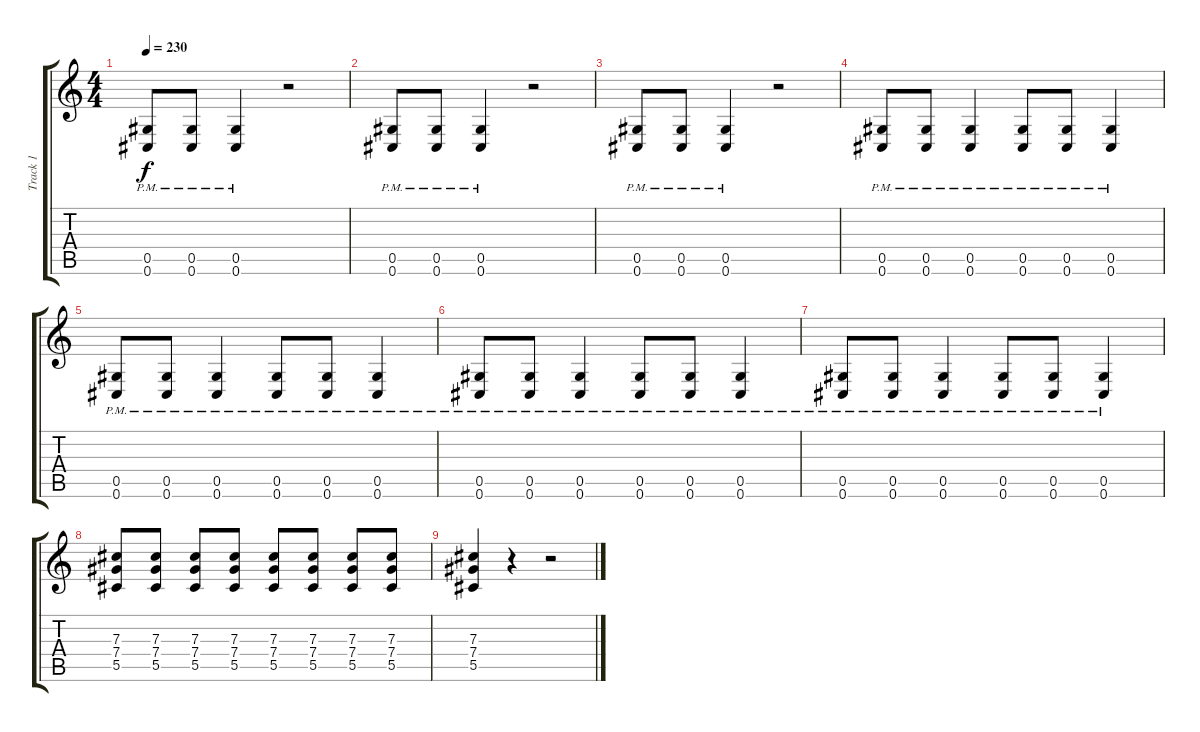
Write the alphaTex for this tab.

\track ("Track 1" "Track 1") {instrument distortionguitar}
\staff {score tabs}
\tuning (Eb4 Bb3 Gb3 Db3 Ab2 Db2) {hide}
\ts (4 4)
\tempo 230
\clef g2
\ks c
(0.5{pm} 0.6{pm}).8{dy f} (0.5{pm} 0.6{pm}).8 (0.5{pm} 0.6{pm}).4 r.2 |
(0.5{pm} 0.6{pm}).8 (0.5{pm} 0.6{pm}).8 (0.5{pm} 0.6{pm}).4 r.2 |
(0.5{pm} 0.6{pm}).8 (0.5{pm} 0.6{pm}).8 (0.5{pm} 0.6{pm}).4 r.2 |
(0.5{pm} 0.6{pm}).8 (0.5{pm} 0.6{pm}).8 (0.5{pm} 0.6{pm}).4 (0.5{pm} 0.6{pm}).8 (0.5{pm} 0.6{pm}).8 (0.5{pm} 0.6{pm}).4 |
(0.5{pm} 0.6{pm}).8 (0.5{pm} 0.6{pm}).8 (0.5{pm} 0.6{pm}).4 (0.5{pm} 0.6{pm}).8 (0.5{pm} 0.6{pm}).8 (0.5{pm} 0.6{pm}).4 |
(0.5{pm} 0.6{pm}).8 (0.5{pm} 0.6{pm}).8 (0.5{pm} 0.6{pm}).4 (0.5{pm} 0.6{pm}).8 (0.5{pm} 0.6{pm}).8 (0.5{pm} 0.6{pm}).4 |
(0.5{pm} 0.6{pm}).8 (0.5{pm} 0.6{pm}).8 (0.5{pm} 0.6{pm}).4 (0.5{pm} 0.6{pm}).8 (0.5{pm} 0.6{pm}).8 (0.5{pm} 0.6{pm}).4 |
(7.3 7.4 5.5).8 (7.3 7.4 5.5).8 (7.3 7.4 5.5).8 (7.3 7.4 5.5).8 (7.3 7.4 5.5).8 (7.3 7.4 5.5).8 (7.3 7.4 5.5).8 (7.3 7.4 5.5).8 |
(7.3 7.4 5.5).4 r.4 r.2
